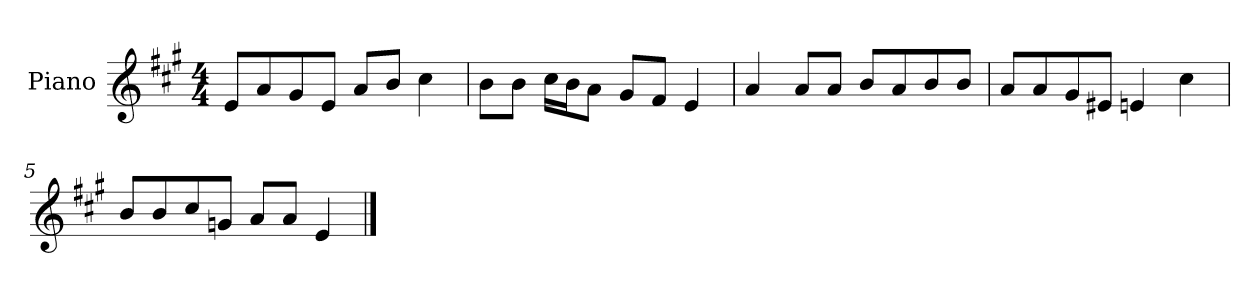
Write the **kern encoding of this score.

**kern
*part1
*staff1
*I"Piano
*I'P-no
*clefG2
*k[f#c#g#]
*M4/4
*MM90
=1
8e/L
8a/
8g#/
8e/J
8a/L
8b/J
4cc#\
=2
8b\L
8b\J
16cc#\LL
16b\J
8a\J
8g#/L
8f#/J
4e/
=3
4a/
8a/L
8a/J
8b/L
8a/
8b/
8b/J
=4
8a/L
8a/
8g#/
8e#X/J
4en/
4cc#\
=5
8b/L
8b/
8cc#/
8gn/J
8a/L
8a/J
4e/
==
*-
